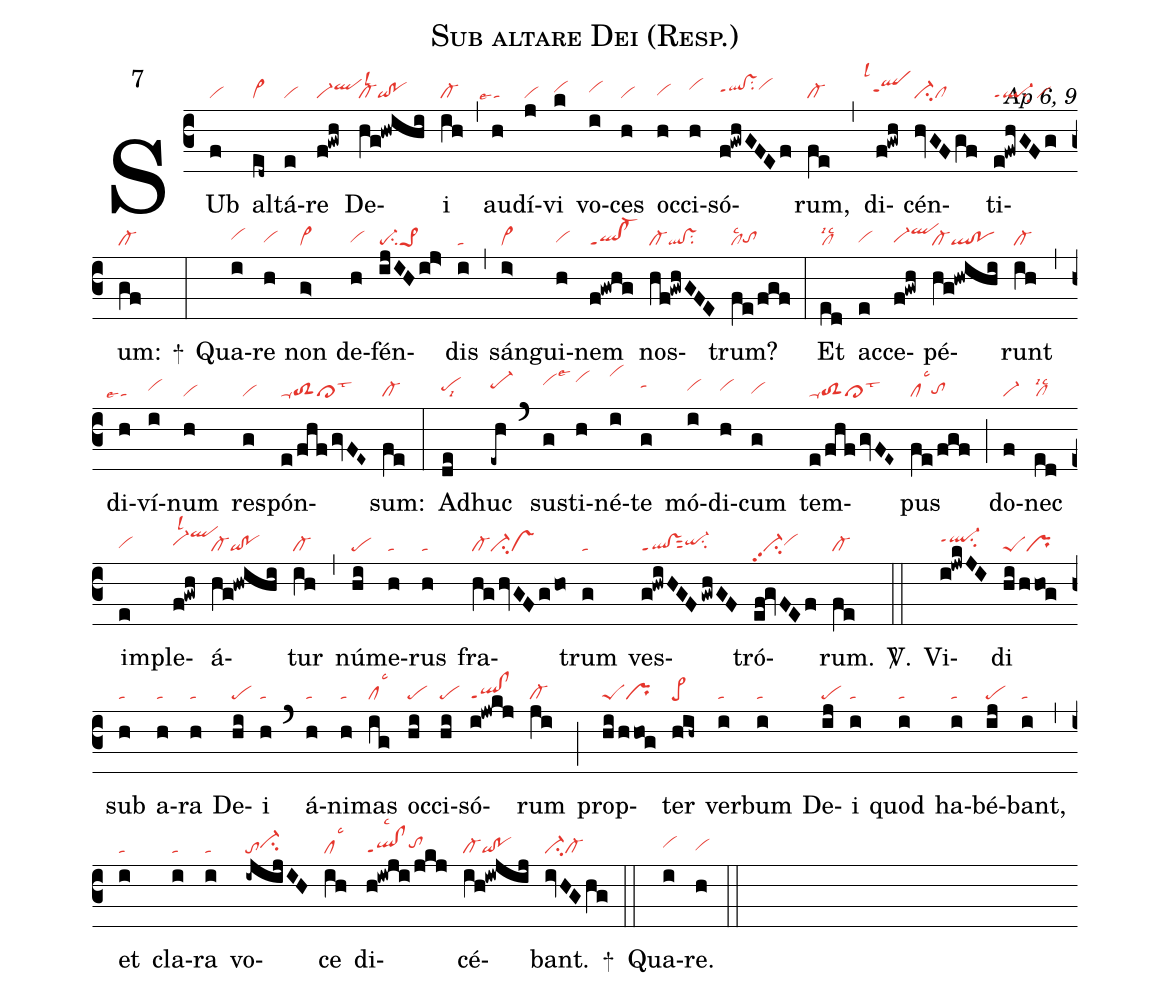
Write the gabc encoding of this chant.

name:Sub altare Dei (Resp.);
mode:7;
commentary:Ap 6, 9;
nabc-lines:1;
%%
(c3)
SUb(f|vi) al(ed~|vi>)tá(e|vi)re(f!gwh|vi-qlhilsl3) De(hg!hwihi|cl-qi!po)i(ih|cl-) (,)
au(h|```talse4)dí(j|vi)vi(k|vihh) vo(i|vihh)ces(h|vi) oc(h|vihg)ci(h|vihi)só(f!gwhGFEf|qlhh!vshhppt1su2vihi)rum,(fe|cl-) (,)
di(f!gwh|```qlhhppt1lsl1)cén(hvGFgf|ci-cl)ti(e!fwhGFg|ql-ppt1su2vi)um:(gf|cl-) +(:)
Qua(i|vihh)re(h|vihg) non(g>|vi>) de(h|vihg)fén(ijIHij>|pe-su2pe>1)dis(i|ta) (,)
sán(i>|vi>)gui(h|vihg)nem(f!gwhg|ql!cl-ppt1) nos(hf!gwhGFE|cl-ql!vssu2)trum?(fe/fgf|cllsc2tohg) (:)
Et(ed|cllsi2lsc2) ac(e|vihg)ce(f!gwh|vi-hgqlhj)pé(hg!hwihi|cl-ql!po)runt(ih|cl-) (,)
di(h|```talse4)ví(i|vihh)num(h|vi) re(g|vi)spón(e/fhf/gvFE~|ta-toS2cl>lst3)sum:(fe|cl-) (:)
Ad(de|pehhlsi8)huc(-eh|pe-hi) (`)
sus(g|vihjlse3)ti(h|vihk)né(i|vihm)te(g|tahi) mó(i|vihh)di(h|vihh)cum(g|vihg) tem(e/fhf/gvFE~|ta-toS2cl>lst3)pus(fe/fgf|cllsc3tohg) (;)
do(f|vi-)nec(ed|cllsi2lsc2) im(e|vihg)ple(f!gwh|vi-hhlsl2qlhk)á(hg!hwihi|cl-qi!po)tur(ih|cl-) (,)
nú(hi|pe)me(h|ta)rus(h|ta) fra(hg/hvGFgho|cl-ci-vs)trum(g|ta) ves(g!hwiHGF/gwhGF|ql!vsppt1sut2qi-hhsu2)tró(ef!gvFEf|vi-pp2su2vihh)rum.(fe|cl-) <sp>V/</sp>.(::)
Vi(i!jwkJI|ql-hippt1su2)di(hi/hhog|peSpr) sub(h|ta) a(h|ta)ra(h|ta) De(hi|pe)i(h|ta) (`)
á(h|ta)ni(h|ta)mas(ig|cllsc3) oc(hi|pe)ci(hi|pe)só(i!jwkj|ql!clppt1)rum(ji|cl-) (;)
prop(hi/hhog|peSpr)ter(hih~|pe>) ver(i|ta)bum(i|ta) De(ij|pe)i(i|ta) quod(i|ta) ha(i|ta)bé(ij|pe)bant,(i|ta) (,)
et(i|ta) cla(i|ta)ra(i|ta) vo(-ijijIH|toci-hh)ce(ih|cllsc3) di(h!iwji/jkj|ql!clppt1lsc2tohh)cé(ih!iwjij|cl-qi!po)bant.(ivHGhg|ci-cl-) +(::)
Qua(i|vihh)re.(h|vihg) (::)
